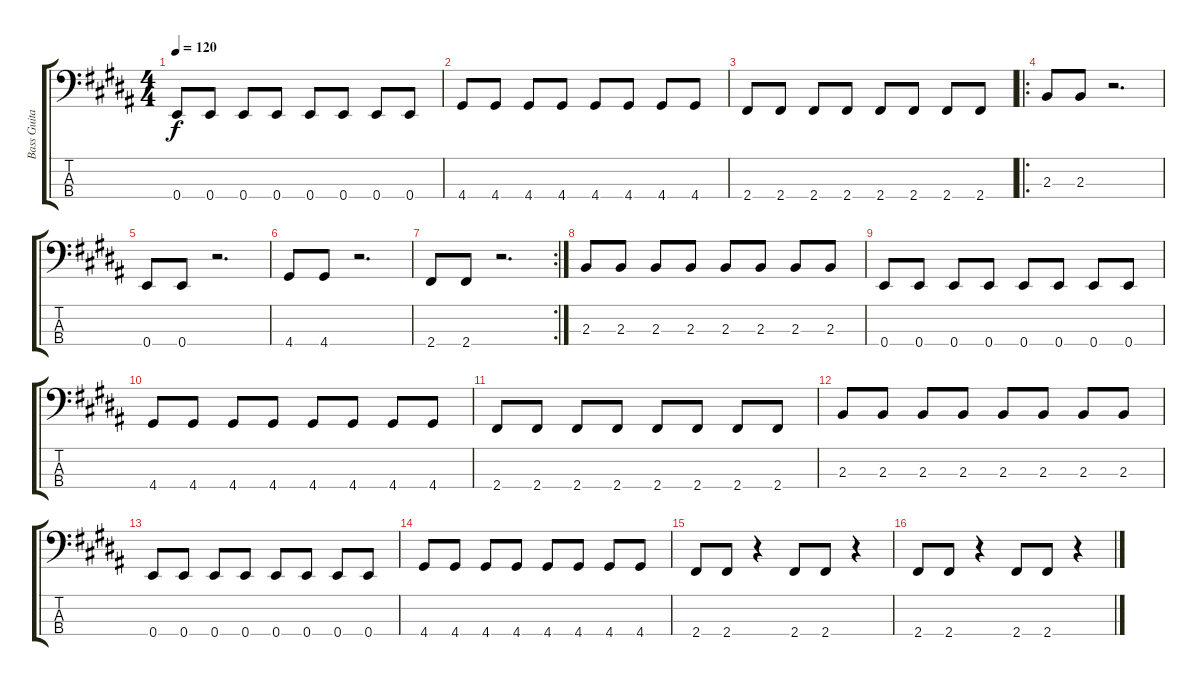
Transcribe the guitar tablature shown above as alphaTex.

\track ("Bass Guitar" "Bass Guita") {instrument electricbassfinger}
\staff {score tabs}
\tuning (G2 D2 A1 E1) {hide}
\ts (4 4)
\tempo 120
\clef f4
\ks b
0.4.8{dy f} 0.4.8 0.4.8 0.4.8 0.4.8 0.4.8 0.4.8 0.4.8 |
4.4.8 4.4.8 4.4.8 4.4.8 4.4.8 4.4.8 4.4.8 4.4.8 |
2.4.8 2.4.8 2.4.8 2.4.8 2.4.8 2.4.8 2.4.8 2.4.8 |
\ro
2.3.8 2.3.8 r.2{d} |
0.4.8 0.4.8 r.2{d} |
4.4.8 4.4.8 r.2{d} |
\rc 2
2.4.8 2.4.8 r.2{d} |
2.3.8 2.3.8 2.3.8 2.3.8 2.3.8 2.3.8 2.3.8 2.3.8 |
0.4.8 0.4.8 0.4.8 0.4.8 0.4.8 0.4.8 0.4.8 0.4.8 |
4.4.8 4.4.8 4.4.8 4.4.8 4.4.8 4.4.8 4.4.8 4.4.8 |
2.4.8 2.4.8 2.4.8 2.4.8 2.4.8 2.4.8 2.4.8 2.4.8 |
2.3.8 2.3.8 2.3.8 2.3.8 2.3.8 2.3.8 2.3.8 2.3.8 |
0.4.8 0.4.8 0.4.8 0.4.8 0.4.8 0.4.8 0.4.8 0.4.8 |
4.4.8 4.4.8 4.4.8 4.4.8 4.4.8 4.4.8 4.4.8 4.4.8 |
2.4.8 2.4.8 r.4 2.4.8 2.4.8 r.4 |
2.4.8 2.4.8 r.4 2.4.8 2.4.8 r.4
